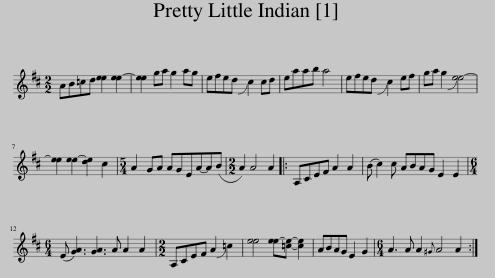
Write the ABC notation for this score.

X:1
L:1/8
M:2/2
I:linebreak $
K:D
V:1 treble
V:1
 AB=cd [ee]2 [ee-]2 | [ee]2 ga g2 ag | efed !slide!c2 cd | eaab a4 | efed !slide!c2 ef | %5
 ga g2 !slide![ee-]4 |$ [ee]2 [ee-]2 [de]2 c2 |[M:5/4] A2 GA AGEA-A(B |[M:2/2] A2) A4 A2 |: A,CEF A2 A2 | %10
 (B c2) c ABAG E2 E2 |$[M:6/4] (E [GA]3) [GA]3 A A2 A2 |[M:2/2] A,CEF A2 !slide!=c2 | [ee]4 [ee-][=ce]- [ce]2 | ABAG E2 G2 | %15
[M:6/4] A3 A A2{^G} A4 A2 :| %16
